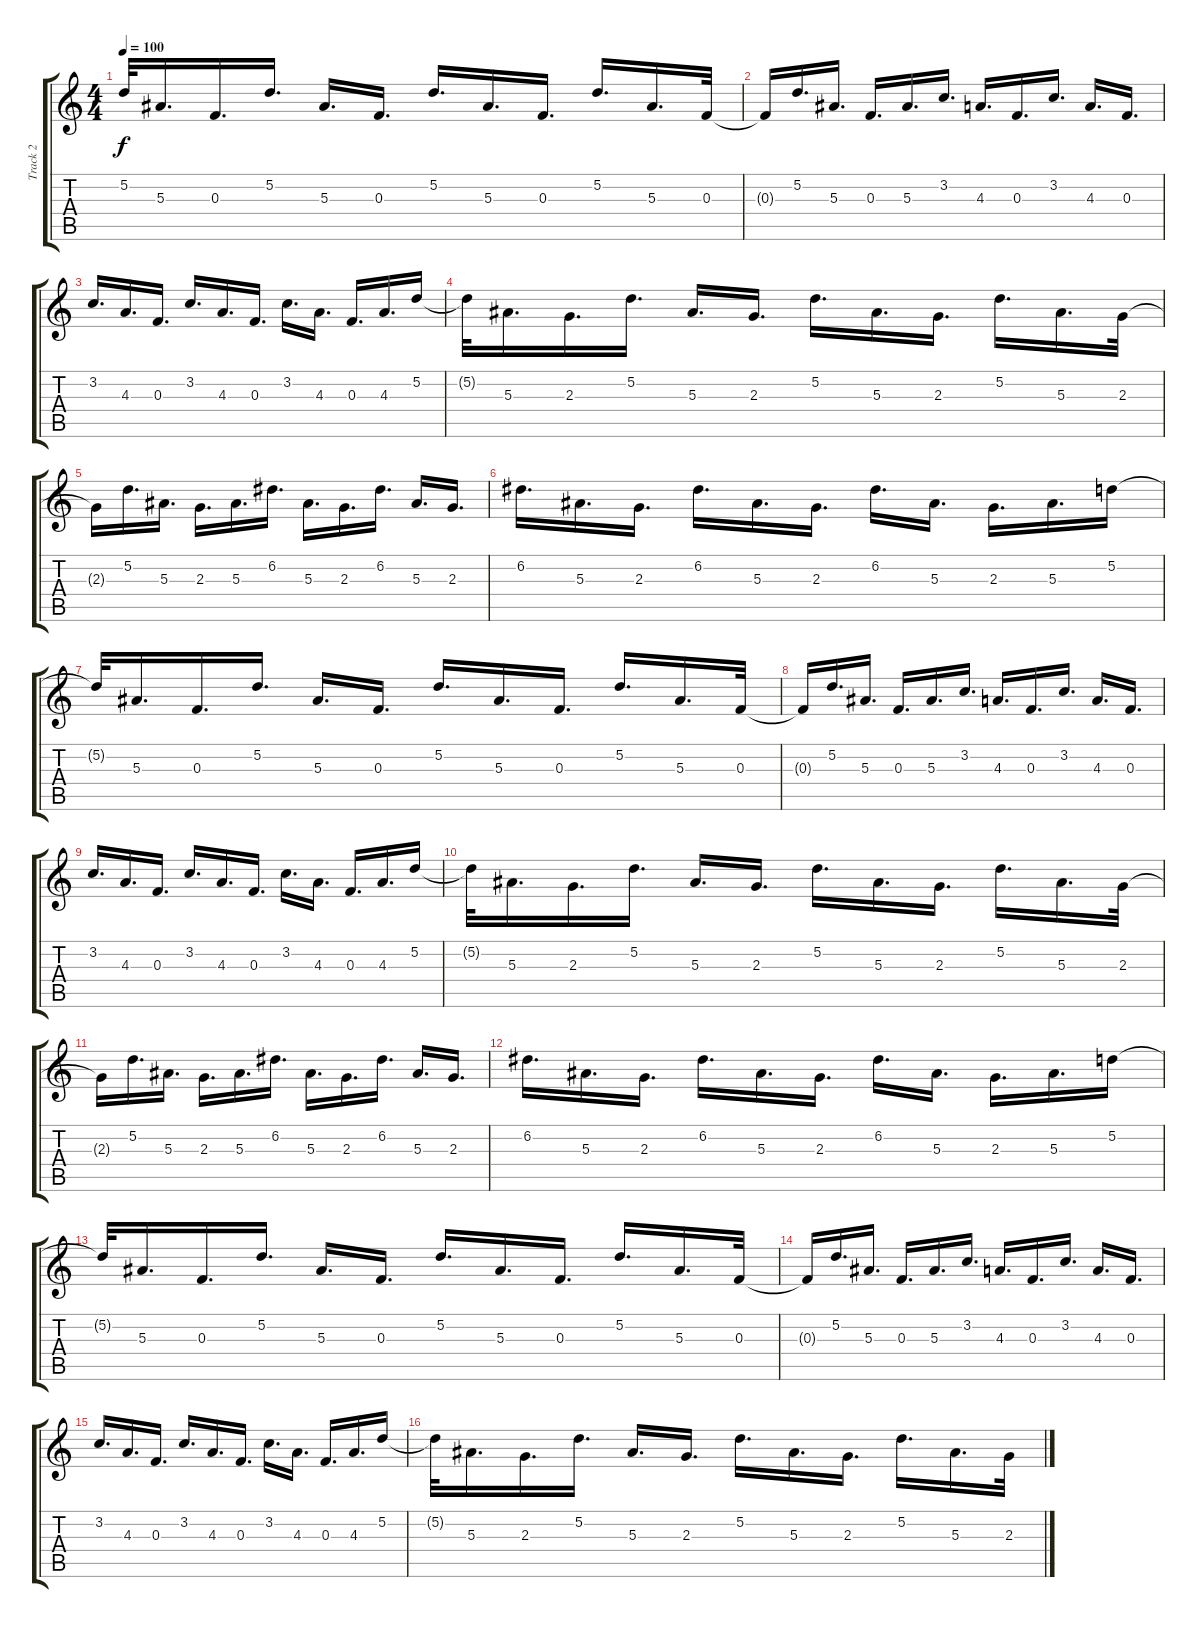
\track ("Track 2" "Track 2") {instrument distortionguitar}
\staff {score tabs}
\tuning (D4 A3 F3 C3 G2 C2) {hide}
\ts (4 4)
\tempo 100
\clef g2
\ks c
5.2{t}.32{dy f} 5.3.16{d} 0.3.16{d} 5.2.16{d} 5.3.16{d} 0.3.16{d} 5.2.16{d} 5.3.16{d} 0.3.16{d} 5.2.16{d} 5.3.16{d} 0.3.32 |
0.3{t}.16 5.2.16{d} 5.3.16{d} 0.3.16{d} 5.3.16{d} 3.2.16{d} 4.3.16{d} 0.3.16{d} 3.2.16{d} 4.3.16{d} 0.3.16{d} |
3.2.16{d} 4.3.16{d} 0.3.16{d} 3.2.16{d} 4.3.16{d} 0.3.16{d} 3.2.16{d} 4.3.16{d} 0.3.16{d} 4.3.16{d} 5.2.16 |
5.2{t}.32 5.3.16{d} 2.3.16{d} 5.2.16{d} 5.3.16{d} 2.3.16{d} 5.2.16{d} 5.3.16{d} 2.3.16{d} 5.2.16{d} 5.3.16{d} 2.3.32 |
2.3{t}.16 5.2.16{d} 5.3.16{d} 2.3.16{d} 5.3.16{d} 6.2.16{d} 5.3.16{d} 2.3.16{d} 6.2.16{d} 5.3.16{d} 2.3.16{d} |
6.2.16{d} 5.3.16{d} 2.3.16{d} 6.2.16{d} 5.3.16{d} 2.3.16{d} 6.2.16{d} 5.3.16{d} 2.3.16{d} 5.3.16{d} 5.2.16 |
5.2{t}.32 5.3.16{d} 0.3.16{d} 5.2.16{d} 5.3.16{d} 0.3.16{d} 5.2.16{d} 5.3.16{d} 0.3.16{d} 5.2.16{d} 5.3.16{d} 0.3.32 |
0.3{t}.16 5.2.16{d} 5.3.16{d} 0.3.16{d} 5.3.16{d} 3.2.16{d} 4.3.16{d} 0.3.16{d} 3.2.16{d} 4.3.16{d} 0.3.16{d} |
3.2.16{d} 4.3.16{d} 0.3.16{d} 3.2.16{d} 4.3.16{d} 0.3.16{d} 3.2.16{d} 4.3.16{d} 0.3.16{d} 4.3.16{d} 5.2.16 |
5.2{t}.32 5.3.16{d} 2.3.16{d} 5.2.16{d} 5.3.16{d} 2.3.16{d} 5.2.16{d} 5.3.16{d} 2.3.16{d} 5.2.16{d} 5.3.16{d} 2.3.32 |
2.3{t}.16 5.2.16{d} 5.3.16{d} 2.3.16{d} 5.3.16{d} 6.2.16{d} 5.3.16{d} 2.3.16{d} 6.2.16{d} 5.3.16{d} 2.3.16{d} |
6.2.16{d} 5.3.16{d} 2.3.16{d} 6.2.16{d} 5.3.16{d} 2.3.16{d} 6.2.16{d} 5.3.16{d} 2.3.16{d} 5.3.16{d} 5.2.16 |
5.2{t}.32 5.3.16{d} 0.3.16{d} 5.2.16{d} 5.3.16{d} 0.3.16{d} 5.2.16{d} 5.3.16{d} 0.3.16{d} 5.2.16{d} 5.3.16{d} 0.3.32 |
0.3{t}.16 5.2.16{d} 5.3.16{d} 0.3.16{d} 5.3.16{d} 3.2.16{d} 4.3.16{d} 0.3.16{d} 3.2.16{d} 4.3.16{d} 0.3.16{d} |
3.2.16{d} 4.3.16{d} 0.3.16{d} 3.2.16{d} 4.3.16{d} 0.3.16{d} 3.2.16{d} 4.3.16{d} 0.3.16{d} 4.3.16{d} 5.2.16 |
5.2{t}.32 5.3.16{d} 2.3.16{d} 5.2.16{d} 5.3.16{d} 2.3.16{d} 5.2.16{d} 5.3.16{d} 2.3.16{d} 5.2.16{d} 5.3.16{d} 2.3.32
